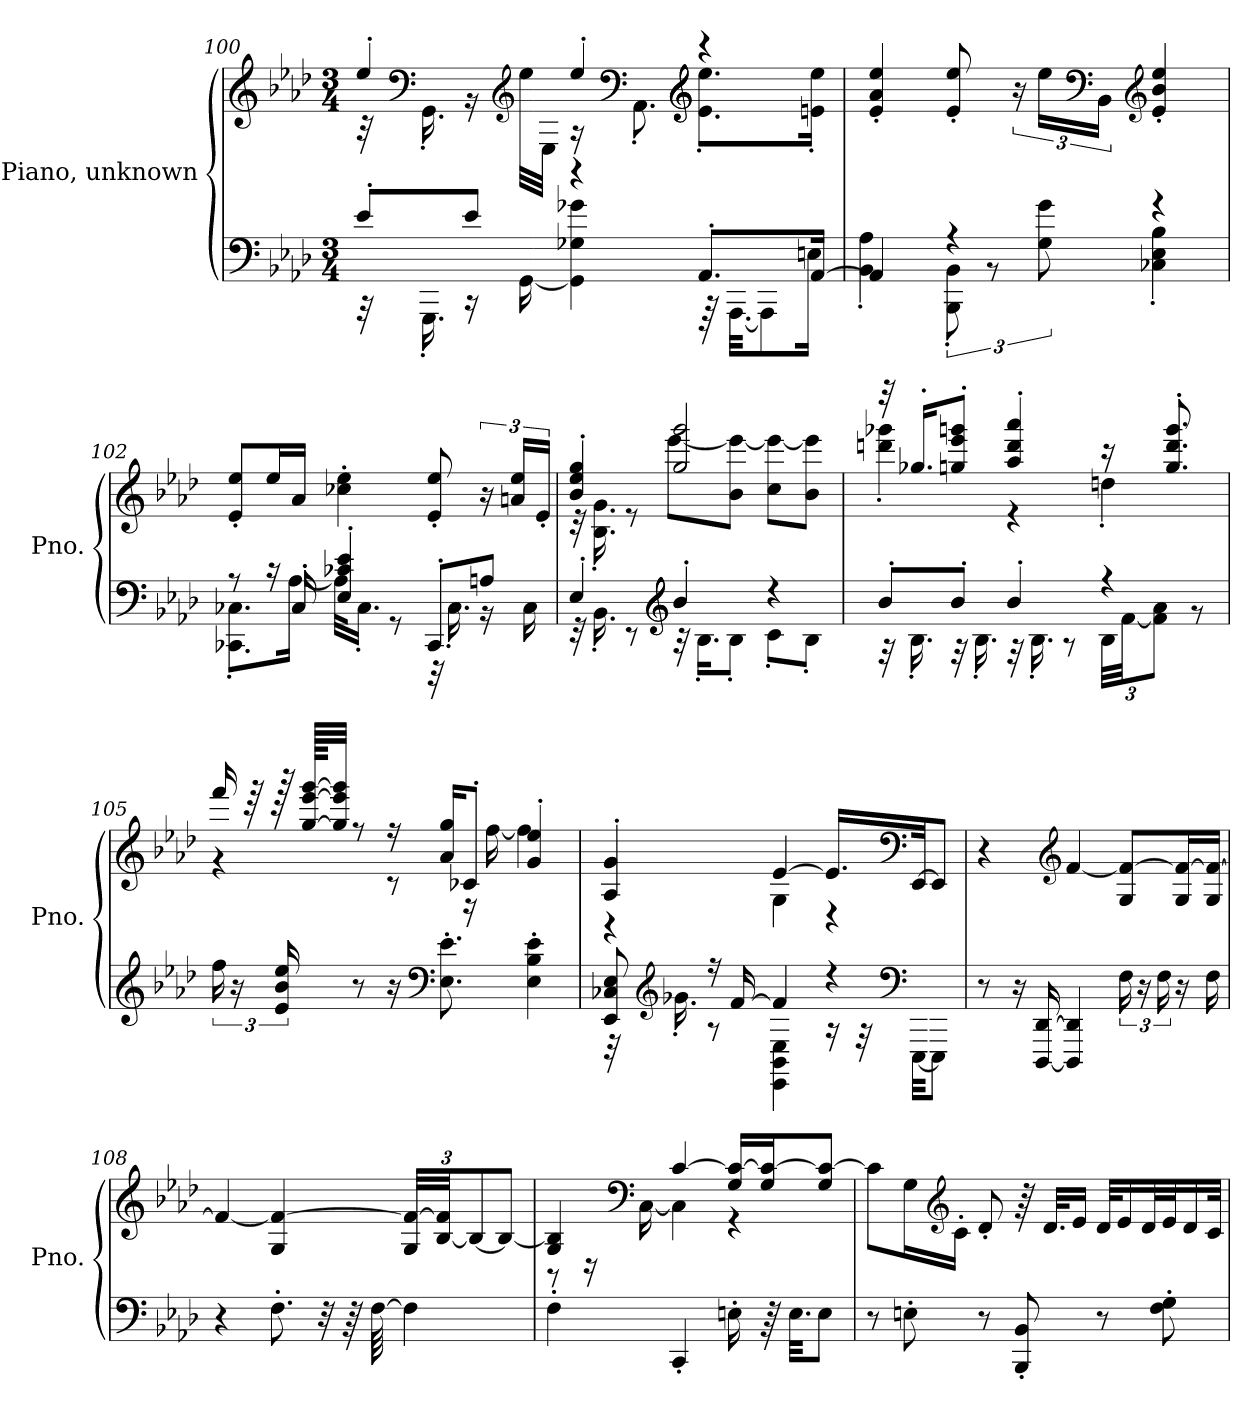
**kern	**kern
*part1	*part1
*staff2	*staff1
*I"Piano, unknown	*
*I'Pno.	*
*clefF4	*clefG2
*k[b-e-a-d-]	*k[b-e-a-d-]
*M3/4	*M3/4
=100	=100
*^	*^
8e-'/L	32r	4ee-'/	32r
*	*	*clefF4	*
.	16.GGG'\	.	16.GG'\
8e-/J	16r	.	16r
*	*	*clefG2	*
.	[16GG\	.	32ee-\LLL
.	.	.	32E-\JJJ
4r	4GG\] 4G-X\ 4g-X\	4ee-'/	16r
*	*	*clefF4	*
.	.	.	8.AA-'\
*	*	*clefG2	*
8.AA-'/L	64r	4r	8.e-\' 8.ee-\'L
.	[32.AAA-\KKL	.	.
.	8AAA-\]	.	.
[16AA-/Jk	16En\Jk	.	16en\' 16ee-\'Jk
*	*	*v	*v
!!LO:LB:g=z
=101	=101	=101
4AA-/]	4BB-\' 4A-\'	4e-/' 4a-/' 4ee-/'
4r	12BBB-\' 12BB-\'	8e-/' 8ee-/'
.	12r	.
.	.	24r
.	12G\ 12g\	24ee-\LL
*	*	*clefF4
.	.	24BB-\JJ
*	*	*clefG2
4r	4C-X\' 4E-\' 4B-\'	4e-/' 4b-/' 4ee-/'
=102	=102	=102
8r	8.CC-X\' 8.C-X\'L	8e-/' 8ee-/'L
16r	.	16ee-/L
16C-'/	[16A-\Jk	16a-/JJ
4E-/' 4c-X/' 4e-/'	32A-\KLL]	4cc-X\' 4ee-\'
.	16.C-'\JJ	.
.	8r	.
8CC-'/L	32r	8e-/' 8ee-/'
.	16.C-'\	.
8An/J	16r	24r
.	.	24an/ 24ee-/LL
.	16C-\	.
.	.	24e-'/JJ
=103	=103	=103
*	*	*^
4E-'/	32r	4b-/' 4ee-/' 4gg/'	32r
.	16.BB-'\	.	16.B-\' 16.g\'
.	8r	.	8r
*clefG2	*	*	*
4b-'/	32r	2gg/ 2ggg/	[8eee-\L
.	16.B-'\KL	.	.
.	8B-'\J	.	8b-\ 8eee-\_J
4r	8c'\L	.	8cc\ 8eee-\_L
.	8B-'\J	.	8b-\ 8eee-\]J
!!LO:LB:g=z	!!
=104	=104	=104	=104
8b-'/L	32r	32r	4dddn\' 4ggg-X\'
.	16.B-'\	16.gg-X'/KL	.
8b-'/J	32r	8ggn/' 8eee-/' 8gggn/'J	.
.	16.B-'\	.	.
4b-'/	32r	4aa-/' 4ddd/' 4aaa-/'	4r
.	16.B-'\	.	.
.	8r	.	.
*	*Xbrackettup	*	*
4r	48B-\LLL	16r	4ddn'\
.	[48f\JJ	.	.
.	12f\] 12a-\J	.	.
.	.	8.gg/' 8.ddd/' 8.ggg/'	.
.	8r	.	.
*v	*v	*	*
=105	=105	=105
*brackettup	*	*
24ff\	16fff/	4r
24r	.	.
.	64r	.
.	128r	.
24e-/ 24b-/ 24ee-/	.	.
.	[128gg/ [128eee-/ [128ggg/KKLLL	.
.	32gg/] 32eee-/] 32ggg/]JJJ	.
8r	8r	.
16r	16r	8r
*clefF4	*	*
8.E-\' 8.e-\'	16a-/ 16gg/KL	.
.	8c-X'/J	16r
.	.	[16ff\
4E-\' 4B-\' 4e-\'	4g/' 4ee-/'	4ff\]
!!LO:LB:g=z	!!
=106	=106	=106
*^	*	*
8EE-/ 8C-X/ 8E-/	32r	4A-/' 4g/'	4r
*clefG2	*	*	*
.	16.g-X'\	.	.
16r	8r	.	.
[16f/	.	.	.
4f/]	4EE-\ 4BB-\ 4E-\	[4e-/	4G\
4r	16r	16.e-/LL]	4r
.	32r	.	.
*clefF4	*	*clefF4	*
.	[32EEE-\KKL	[32EE-/JK	.
.	8EEE-\J]	8EE-/J]	.
*v	*v	*	*
*	*v	*v
=107	=107
8r	4r
16r	.
[16DDD-/ [16DD-/	.
*	*clefG2
4DDD-/] 4DD-/]	[4f/
24F\	8G/ 8f/_L
24r	.
24F\	.
16r	16G/ 16f/_L
16F\	16G/ 16f/_JJ
=108	=108
4r	4f/_
8.F'\	4G/ 4f/_
32r	.
64r	.
[64F\	.
*	*Xbrackettup
4F\]	48G/ 48f/_LLL
.	[48B-/ 48f/]JJ
.	12B-/_
.	8B-/J_
!!LO:LB:g=z
=109	=109
*	*^
4F'\	4G/ 4B-/]	8r
.	.	16r
*	*clefF4	*
.	.	[16C\
4CC'/	[4c/	4C\]
16En'\	16G/ 16c/_LL	4r
64r	16G/ 16c/_J	.
32.E\KKL	.	.
8E\J	8G/ 8c/_J	.
*	*v	*v
=110	=110
8r	8c\L]
8En'\	16G\L
*	*clefG2
.	16c'\JJ
8r	8d-'/
8BBB-/' 8BB-/'	64r
.	32.d-/KLL
.	16e-/JJ
8r	32d-/KLL
.	16e-/
.	32d-/L
8F\' 8G\'	32e-/J
.	16d-/
.	32c/JJk
=	=
*-	*-
